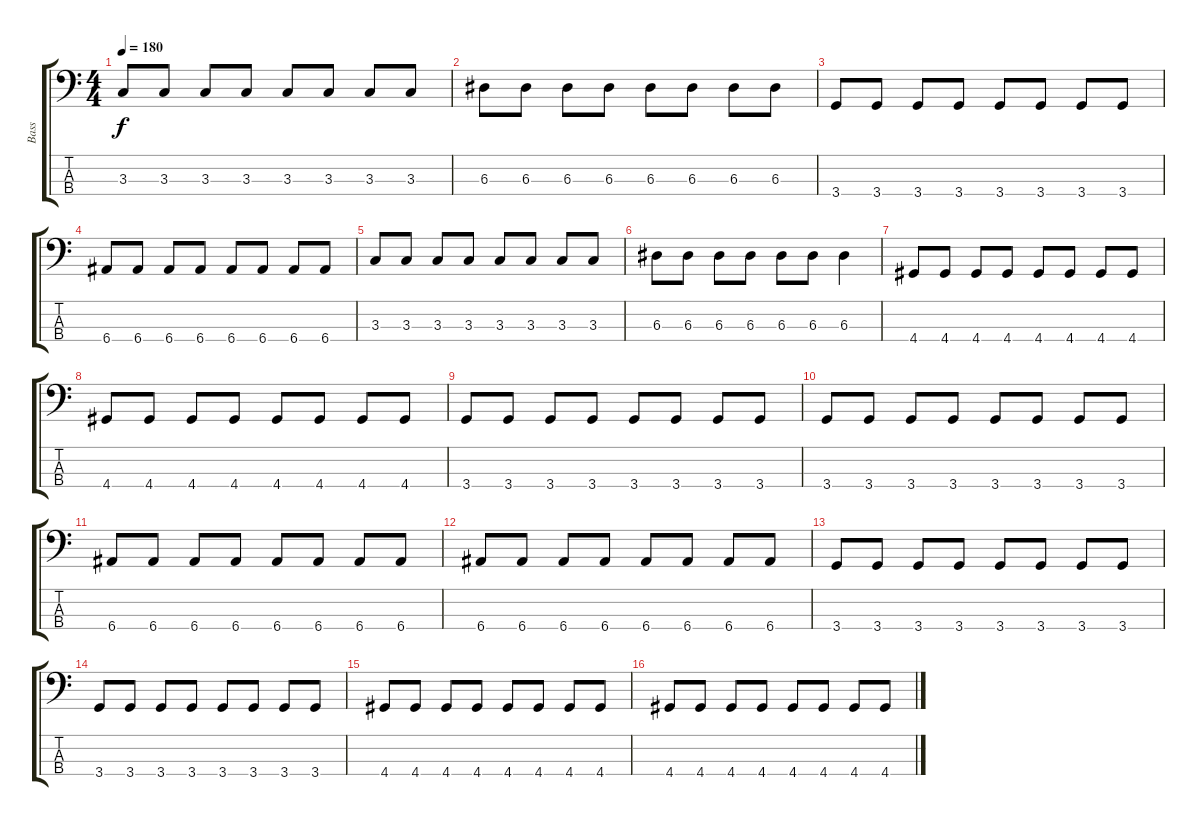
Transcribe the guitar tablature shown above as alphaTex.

\track ("Bass" "Bass") {instrument electricbasspick}
\staff {score tabs}
\tuning (G2 D2 A1 E1) {hide}
\ts (4 4)
\tempo 180
\clef f4
\ks c
3.3.8{dy f} 3.3.8 3.3.8 3.3.8 3.3.8 3.3.8 3.3.8 3.3.8 |
6.3.8 6.3.8 6.3.8 6.3.8 6.3.8 6.3.8 6.3.8 6.3.8 |
3.4.8 3.4.8 3.4.8 3.4.8 3.4.8 3.4.8 3.4.8 3.4.8 |
6.4.8 6.4.8 6.4.8 6.4.8 6.4.8 6.4.8 6.4.8 6.4.8 |
3.3.8 3.3.8 3.3.8 3.3.8 3.3.8 3.3.8 3.3.8 3.3.8 |
6.3.8 6.3.8 6.3.8 6.3.8 6.3.8 6.3.8 6.3.4 |
4.4.8 4.4.8 4.4.8 4.4.8 4.4.8 4.4.8 4.4.8 4.4.8 |
4.4.8 4.4.8 4.4.8 4.4.8 4.4.8 4.4.8 4.4.8 4.4.8 |
3.4.8 3.4.8 3.4.8 3.4.8 3.4.8 3.4.8 3.4.8 3.4.8 |
3.4.8 3.4.8 3.4.8 3.4.8 3.4.8 3.4.8 3.4.8 3.4.8 |
6.4.8 6.4.8 6.4.8 6.4.8 6.4.8 6.4.8 6.4.8 6.4.8 |
6.4.8 6.4.8 6.4.8 6.4.8 6.4.8 6.4.8 6.4.8 6.4.8 |
3.4.8 3.4.8 3.4.8 3.4.8 3.4.8 3.4.8 3.4.8 3.4.8 |
3.4.8 3.4.8 3.4.8 3.4.8 3.4.8 3.4.8 3.4.8 3.4.8 |
4.4.8 4.4.8 4.4.8 4.4.8 4.4.8 4.4.8 4.4.8 4.4.8 |
4.4.8 4.4.8 4.4.8 4.4.8 4.4.8 4.4.8 4.4.8 4.4.8
